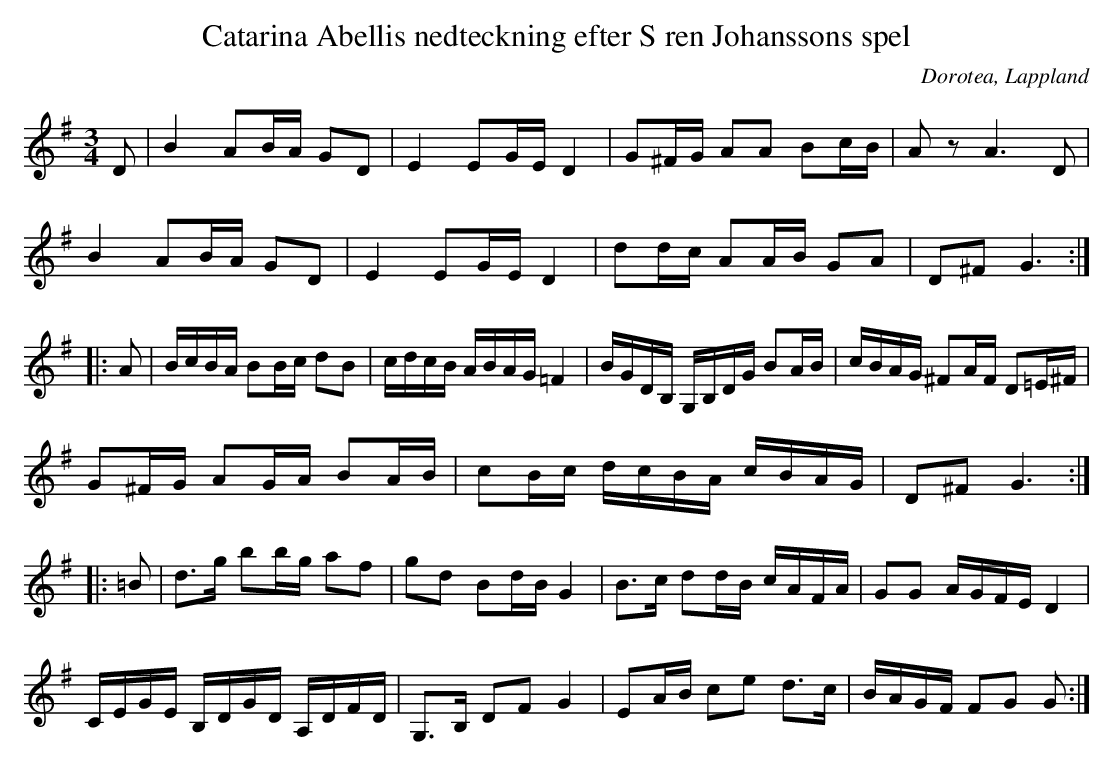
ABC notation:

X:1
T:Catarina Abellis nedteckning efter S ren Johanssons spel
O:Dorotea, Lappland
M:3/4
K:G
D | B2 AB/A/ GD | E2 EG/E/ D2 | G^F/G/ AA Bc/B/ | Az A3 D |
B2 AB/A/ GD | E2 EG/E/ D2 | dd/c/ AA/B/ GA | D^F G3 :|
|: A | B/c/B/A/ BB/c/ dB | c/d/c/B/ A/B/A/G/ =F2 | B/G/D/B,/ G,/B,/D/G/ BA/B/ | c/B/A/G/ ^FA/F/ D=E/^F/ |
G^F/G/ AG/A/ BA/B/ | cB/c/ d/c/B/A/ c/B/A/G/ | D^F G3 :|
K:G
|:=B | d>g bb/g/ af | gd Bd/B/ G2 | B>c dd/B/ c/A/F/A/ | GG A/G/F/E/ D2 |
C/E/G/E/ B,/D/G/D/ A,/D/F/D/ | G,>B, DF G2 | EA/B/ ce d>c | B/A/G/F/ FG G :|
